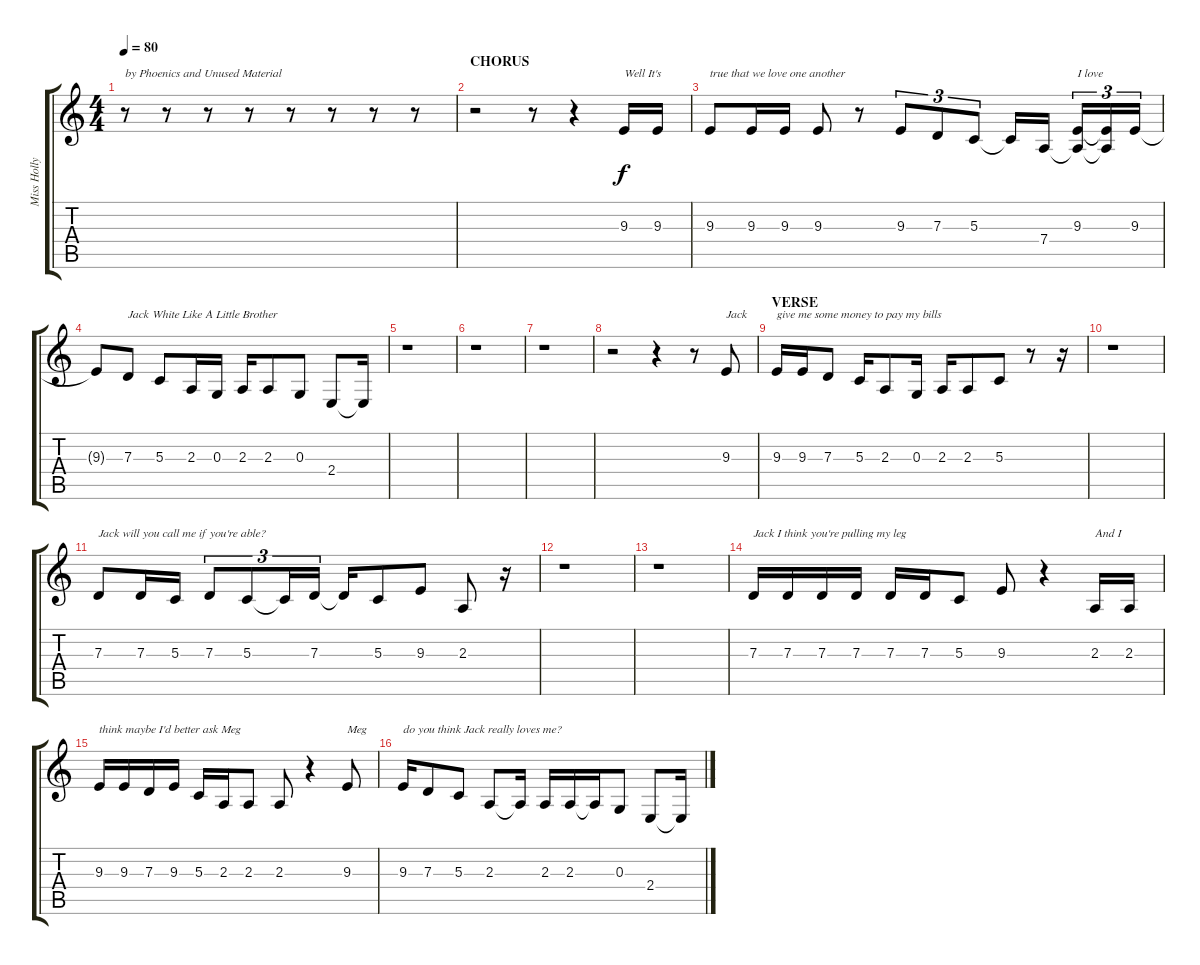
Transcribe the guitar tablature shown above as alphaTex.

\track ("Miss Holly Golightly (Voice)" "Miss Holly") {instrument englishhorn}
\staff {score tabs}
\tuning (E4 B3 G3 D3 A2 E2) {hide}
\ts (4 4)
\tempo 80
\clef g2
\ks c
r.8{txt "by Phoenics and Unused Material" dy f instrument englishhorn} r.8 r.8 r.8 r.8 r.8 r.8 r.8 |
\section ("" "CHORUS")
r.2 r.8 r.4 9.3.16{txt "Well It's"} 9.3.16 |
9.3.8{txt "true that we love one another"} 9.3.16 9.3.16 9.3.8 r.8 9.3.8{tu (3 2)} 7.3.8{tu (3 2)} 5.3.8{tu (3 2)} 5.3{t}.16 7.4.16 (9.3 7.4{t}).16{tu (3 2) txt "I love"} (9.3{t} 7.4{t}).16{tu (3 2)} 9.3.16{tu (3 2)} |
9.3{t}.8 7.3.8{txt "Jack White Like A Little Brother"} 5.3.8 2.3.16 0.3.16 2.3.16 2.3.8 0.3.8 2.4.8 2.4{t}.16 |
r.1 |
r.1 |
r.1 |
r.2 r.4 r.8 9.3.8{txt "Jack"} |
\section ("" "VERSE")
9.3.16{txt "give me some money to pay my bills"} 9.3.16 7.3.8 5.3.16 2.3.8 0.3.16 2.3.16 2.3.8 5.3.8 r.8 r.16 |
r.1 |
7.3.8{txt "Jack will you call me if you're able?"} 7.3.16 5.3.16 7.3.8{tu (3 2)} 5.3.8{tu (3 2)} 5.3{t}.16{tu (3 2)} 7.3.16{tu (3 2)} 7.3{t}.16 5.3.8 9.3.8 2.3.8 r.16 |
r.1 |
r.1 |
7.3.16{txt "Jack I think you're pulling my leg"} 7.3.16 7.3.16 7.3.16 7.3.16 7.3.16 5.3.8 9.3.8 r.4 2.3.16{txt "And I"} 2.3.16 |
9.3.16{txt "think maybe I'd better ask Meg"} 9.3.16 7.3.16 9.3.16 5.3.16 2.3.16 2.3.8 2.3.8 r.4 9.3.8{txt "Meg"} |
9.3.16{txt "do you think Jack really loves me?"} 7.3.8 5.3.8 2.3.8 2.3{t}.16 2.3.16 2.3.16 2.3{t}.16 0.3.8 2.4.8 2.4{t}.16
